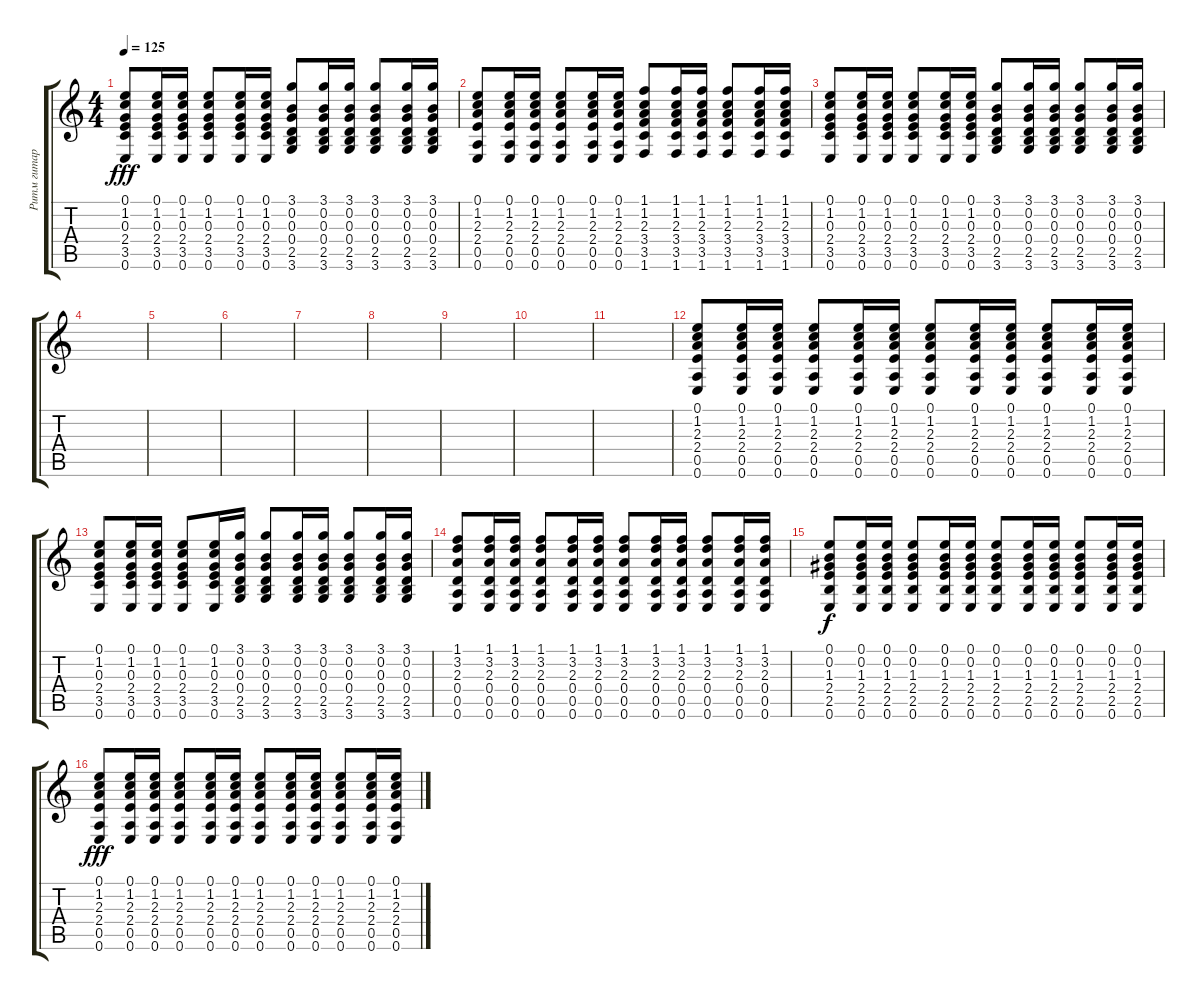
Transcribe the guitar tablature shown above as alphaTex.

\track ("Ритм гитара (акустика)" "Ритм гитар") {instrument acousticguitarnylon}
\staff {score tabs}
\tuning (E4 B3 G3 D3 A2 E2) {hide}
\ts (4 4)
\tempo 125
\clef g2
\ks c
(0.1 1.2 0.3 2.4 3.5 0.6).8{dy fff} (0.1 1.2 0.3 2.4 3.5 0.6).16 (0.1 1.2 0.3 2.4 3.5 0.6).16 (0.1 1.2 0.3 2.4 3.5 0.6).8 (0.1 1.2 0.3 2.4 3.5 0.6).16 (0.1 1.2 0.3 2.4 3.5 0.6).16 (3.1 0.2 0.3 0.4 2.5 3.6).8 (3.1 0.2 0.3 0.4 2.5 3.6).16 (3.1 0.2 0.3 0.4 2.5 3.6).16 (3.1 0.2 0.3 0.4 2.5 3.6).8 (3.1 0.2 0.3 0.4 2.5 3.6).16 (3.1 0.2 0.3 0.4 2.5 3.6).16 |
(0.1 1.2 2.3 2.4 0.5 0.6).8 (0.1 1.2 2.3 2.4 0.5 0.6).16 (0.1 1.2 2.3 2.4 0.5 0.6).16 (0.1 1.2 2.3 2.4 0.5 0.6).8 (0.1 1.2 2.3 2.4 0.5 0.6).16 (0.1 1.2 2.3 2.4 0.5 0.6).16 (1.1 1.2 2.3 3.4 3.5 1.6).8 (1.1 1.2 2.3 3.4 3.5 1.6).16 (1.1 1.2 2.3 3.4 3.5 1.6).16 (1.1 1.2 2.3 3.4 3.5 1.6).8 (1.1 1.2 2.3 3.4 3.5 1.6).16 (1.1 1.2 2.3 3.4 3.5 1.6).16 |
(0.1 1.2 0.3 2.4 3.5 0.6).8 (0.1 1.2 0.3 2.4 3.5 0.6).16 (0.1 1.2 0.3 2.4 3.5 0.6).16 (0.1 1.2 0.3 2.4 3.5 0.6).8 (0.1 1.2 0.3 2.4 3.5 0.6).16 (0.1 1.2 0.3 2.4 3.5 0.6).16 (3.1 0.2 0.3 0.4 2.5 3.6).8 (3.1 0.2 0.3 0.4 2.5 3.6).16 (3.1 0.2 0.3 0.4 2.5 3.6).16 (3.1 0.2 0.3 0.4 2.5 3.6).8 (3.1 0.2 0.3 0.4 2.5 3.6).16 (3.1 0.2 0.3 0.4 2.5 3.6).16 |
|
|
|
|
|
|
|
|
(0.1 1.2 2.3 2.4 0.5 0.6).8 (0.1 1.2 2.3 2.4 0.5 0.6).16 (0.1 1.2 2.3 2.4 0.5 0.6).16 (0.1 1.2 2.3 2.4 0.5 0.6).8 (0.1 1.2 2.3 2.4 0.5 0.6).16 (0.1 1.2 2.3 2.4 0.5 0.6).16 (0.1 1.2 2.3 2.4 0.5 0.6).8 (0.1 1.2 2.3 2.4 0.5 0.6).16 (0.1 1.2 2.3 2.4 0.5 0.6).16 (0.1 1.2 2.3 2.4 0.5 0.6).8 (0.1 1.2 2.3 2.4 0.5 0.6).16 (0.1 1.2 2.3 2.4 0.5 0.6).16 |
(0.1 1.2 0.3 2.4 3.5 0.6).8 (0.1 1.2 0.3 2.4 3.5 0.6).16 (0.1 1.2 0.3 2.4 3.5 0.6).16 (0.1 1.2 0.3 2.4 3.5 0.6).8 (0.1 1.2 0.3 2.4 3.5 0.6).16 (3.1 0.2 0.3 0.4 2.5 3.6).16 (3.1 0.2 0.3 0.4 2.5 3.6).8 (3.1 0.2 0.3 0.4 2.5 3.6).16 (3.1 0.2 0.3 0.4 2.5 3.6).16 (3.1 0.2 0.3 0.4 2.5 3.6).8 (3.1 0.2 0.3 0.4 2.5 3.6).16 (3.1 0.2 0.3 0.4 2.5 3.6).16 |
(1.1 3.2 2.3 0.4 0.5 0.6).8 (1.1 3.2 2.3 0.4 0.5 0.6).16 (1.1 3.2 2.3 0.4 0.5 0.6).16 (1.1 3.2 2.3 0.4 0.5 0.6).8 (1.1 3.2 2.3 0.4 0.5 0.6).16 (1.1 3.2 2.3 0.4 0.5 0.6).16 (1.1 3.2 2.3 0.4 0.5 0.6).8 (1.1 3.2 2.3 0.4 0.5 0.6).16 (1.1 3.2 2.3 0.4 0.5 0.6).16 (1.1 3.2 2.3 0.4 0.5 0.6).8 (1.1 3.2 2.3 0.4 0.5 0.6).16 (1.1 3.2 2.3 0.4 0.5 0.6).16 |
(0.1 0.2 1.3 2.4 2.5 0.6).8{dy f} (0.1 0.2 1.3 2.4 2.5 0.6).16 (0.1 0.2 1.3 2.4 2.5 0.6).16 (0.1 0.2 1.3 2.4 2.5 0.6).8 (0.1 0.2 1.3 2.4 2.5 0.6).16 (0.1 0.2 1.3 2.4 2.5 0.6).16 (0.1 0.2 1.3 2.4 2.5 0.6).8 (0.1 0.2 1.3 2.4 2.5 0.6).16 (0.1 0.2 1.3 2.4 2.5 0.6).16 (0.1 0.2 1.3 2.4 2.5 0.6).8 (0.1 0.2 1.3 2.4 2.5 0.6).16 (0.1 0.2 1.3 2.4 2.5 0.6).16 |
(0.1 1.2 2.3 2.4 0.5 0.6).8{dy fff} (0.1 1.2 2.3 2.4 0.5 0.6).16 (0.1 1.2 2.3 2.4 0.5 0.6).16 (0.1 1.2 2.3 2.4 0.5 0.6).8 (0.1 1.2 2.3 2.4 0.5 0.6).16 (0.1 1.2 2.3 2.4 0.5 0.6).16 (0.1 1.2 2.3 2.4 0.5 0.6).8 (0.1 1.2 2.3 2.4 0.5 0.6).16 (0.1 1.2 2.3 2.4 0.5 0.6).16 (0.1 1.2 2.3 2.4 0.5 0.6).8 (0.1 1.2 2.3 2.4 0.5 0.6).16 (0.1 1.2 2.3 2.4 0.5 0.6).16
